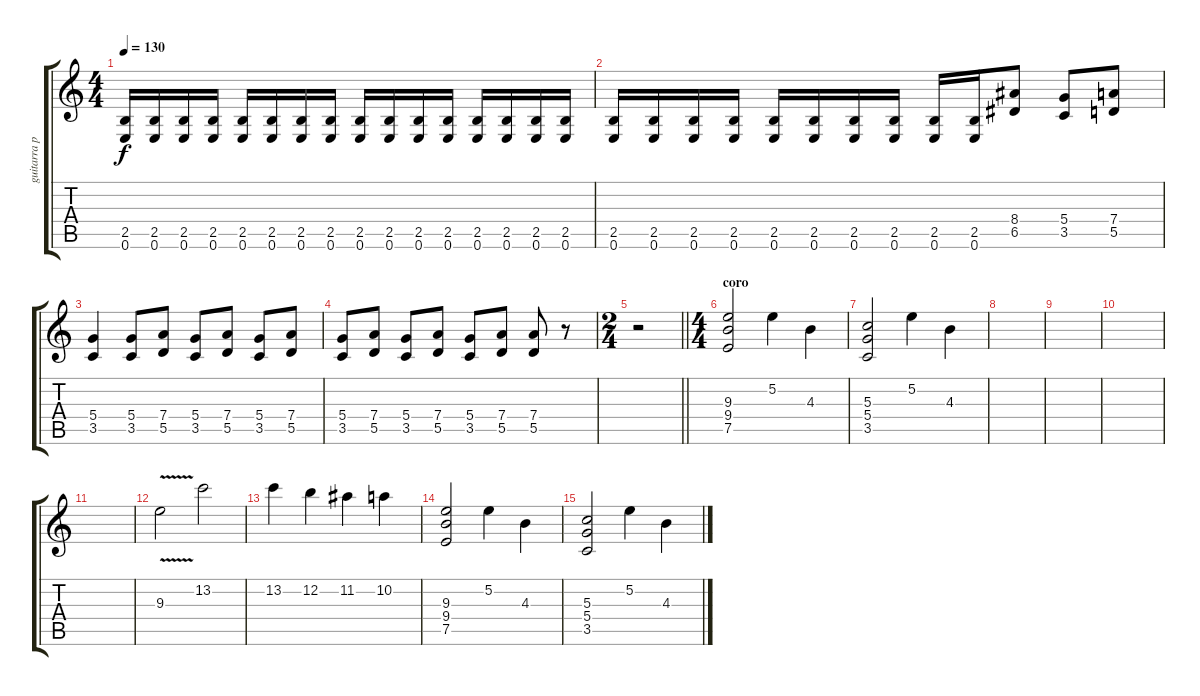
\track ("guitarra primera" "guitarra p") {instrument distortionguitar}
\staff {score tabs}
\tuning (E4 B3 G3 D3 A2 E2) {hide}
\ts (4 4)
\tempo 130
\clef g2
\ks c
(2.5 0.6).16{dy f} (2.5 0.6).16 (2.5 0.6).16 (2.5 0.6).16 (2.5 0.6).16 (2.5 0.6).16 (2.5 0.6).16 (2.5 0.6).16 (2.5 0.6).16 (2.5 0.6).16 (2.5 0.6).16 (2.5 0.6).16 (2.5 0.6).16 (2.5 0.6).16 (2.5 0.6).16 (2.5 0.6).16 |
(2.5 0.6).16 (2.5 0.6).16 (2.5 0.6).16 (2.5 0.6).16 (2.5 0.6).16 (2.5 0.6).16 (2.5 0.6).16 (2.5 0.6).16 (2.5 0.6).16 (2.5 0.6).16 (8.4 6.5).8 (5.4 3.5).8 (7.4 5.5).8 |
(5.4 3.5).4 (5.4 3.5).8 (7.4 5.5).8 (5.4 3.5).8 (7.4 5.5).8 (5.4 3.5).8 (7.4 5.5).8 |
(5.4 3.5).8 (7.4 5.5).8 (5.4 3.5).8 (7.4 5.5).8 (5.4 3.5).8 (7.4 5.5).8 (7.4 5.5).8 r.8 |
\ts (2 4)
\barLineRight lightlight
r.2 |
\ts (4 4)
\section ("" "coro")
(9.3 9.4 7.5).2 5.2.4 4.3.4 |
(5.3 5.4 3.5).2 5.2.4 4.3.4 |
|
|
|
|
9.3{v}.2 13.2.2 |
13.2.4 12.2.4 11.2.4 10.2.4 |
(9.3 9.4 7.5).2 5.2.4 4.3.4 |
(5.3 5.4 3.5).2 5.2.4 4.3.4
